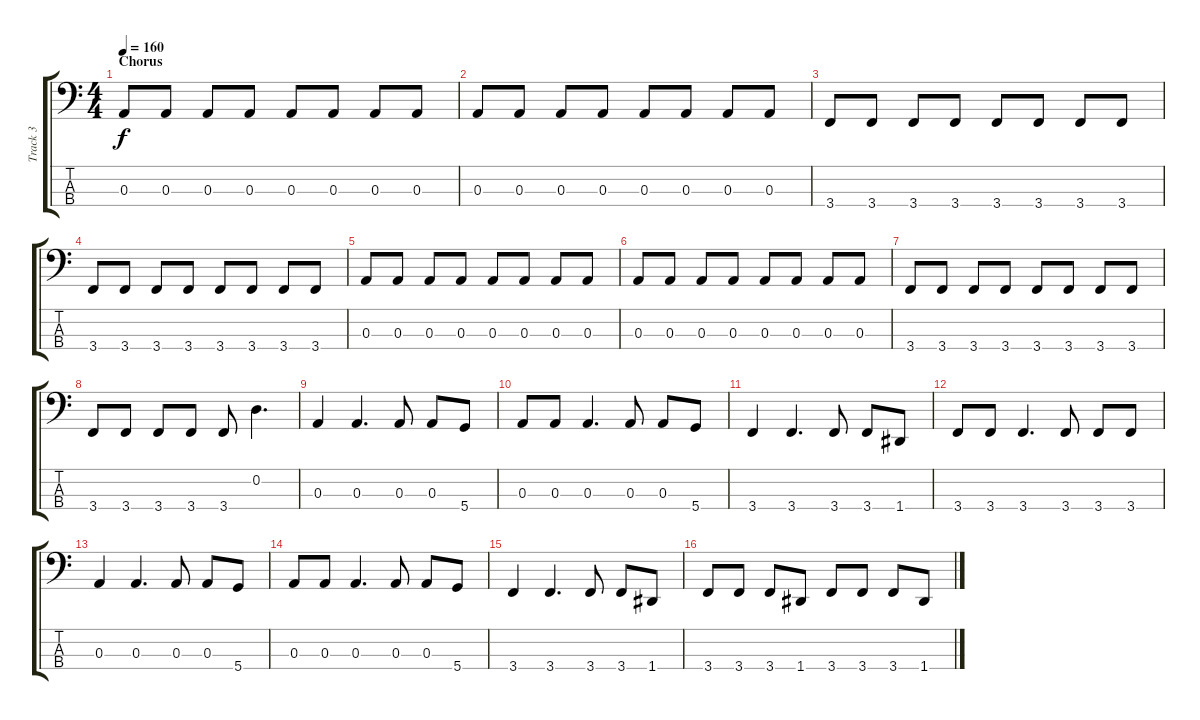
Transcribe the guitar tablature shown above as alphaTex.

\track ("Track 3" "Track 3") {instrument electricbassfinger}
\staff {score tabs}
\tuning (G2 D2 A1 D1) {hide}
\ts (4 4)
\section ("" "Chorus")
\tempo 160
\clef f4
\ks c
0.3.8{dy f} 0.3.8 0.3.8 0.3.8 0.3.8 0.3.8 0.3.8 0.3.8 |
0.3.8 0.3.8 0.3.8 0.3.8 0.3.8 0.3.8 0.3.8 0.3.8 |
3.4.8 3.4.8 3.4.8 3.4.8 3.4.8 3.4.8 3.4.8 3.4.8 |
3.4.8 3.4.8 3.4.8 3.4.8 3.4.8 3.4.8 3.4.8 3.4.8 |
0.3.8 0.3.8 0.3.8 0.3.8 0.3.8 0.3.8 0.3.8 0.3.8 |
0.3.8 0.3.8 0.3.8 0.3.8 0.3.8 0.3.8 0.3.8 0.3.8 |
3.4.8 3.4.8 3.4.8 3.4.8 3.4.8 3.4.8 3.4.8 3.4.8 |
3.4.8 3.4.8 3.4.8 3.4.8 3.4.8 0.2.4{d} |
0.3.4 0.3.4{d} 0.3.8 0.3.8 5.4.8 |
0.3.8 0.3.8 0.3.4{d} 0.3.8 0.3.8 5.4.8 |
3.4.4 3.4.4{d} 3.4.8 3.4.8 1.4.8 |
3.4.8 3.4.8 3.4.4{d} 3.4.8 3.4.8 3.4.8 |
0.3.4 0.3.4{d} 0.3.8 0.3.8 5.4.8 |
0.3.8 0.3.8 0.3.4{d} 0.3.8 0.3.8 5.4.8 |
3.4.4 3.4.4{d} 3.4.8 3.4.8 1.4.8 |
3.4.8 3.4.8 3.4.8 1.4.8 3.4.8 3.4.8 3.4.8 1.4.8
